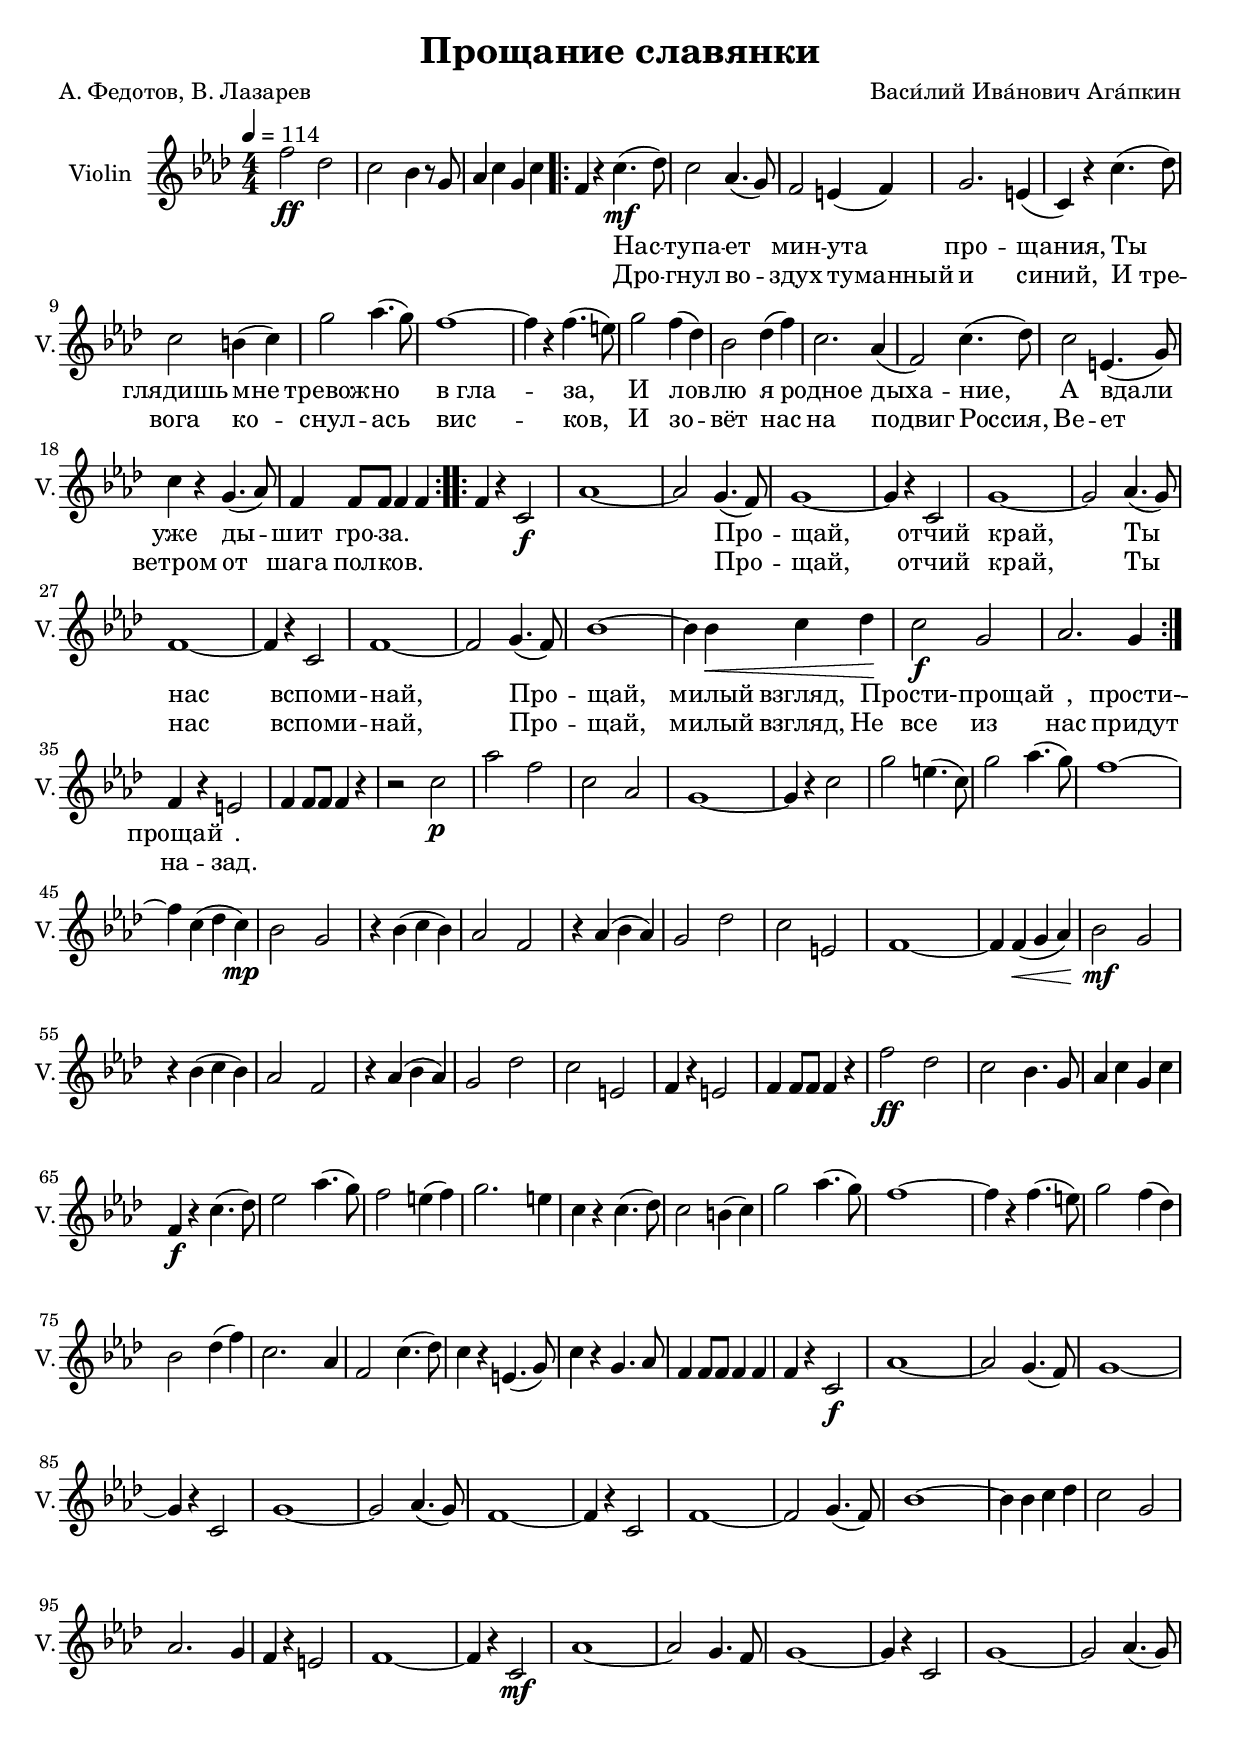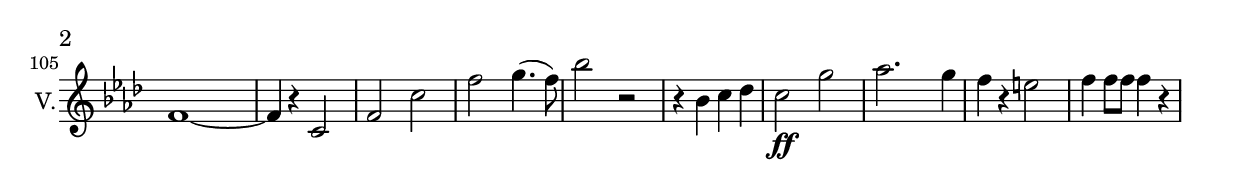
\version "2.24.0"
\language "english"
\header {
	title = "Прощание славянки"
	composer = "Васи́лий Ива́нович Ага́пкин"
	poet = "А. Федотов, В. Лазарев"
}

violin = \fixed c' {
	\tempo 4 = 114
	\numericTimeSignature
	\time 4/4
	\override Accidental.hide-tied-accidental-after-break = ##t
	\key f \minor
	\clef treble

	f'2\ff df'       | c'2 bf4 r8 g8 | af4 c' g c' |
	\repeat volta 2 {
	 f   r c'4.(\mf df'8) |
	c'2 af4.( g8) | f2  e4( f)    | g2.      e4(| c)  r c'4.( df'8) |
	c'2 b4(   c') | g'2 af'4.(g'8)| f'1~        | f'4 r f'4.( e'8)  |
	g'2 f'4( df') | bf2   df'4(f')| c'2.    af4(| f2)   c'4.( df'8) |
	c'2 e4.(  g8) | c'4 r g4.(af8)| f4 8 8 4 4  |
	}
	 \repeat volta 2 {
	                 4 r4     c2\f  | af1~        | 2      g4.(   f8) |
	g1~            | 4 r4     c2    | g1~         | 2     af4.(   g8) |
	f1~            | 4 r4     c2    | f1~         | 2      g4.(   f8) |
	bf1~           | 4  4\<   c' df'\!  | c'2\f    g2   | af2.       g4     |}
	f4 r e2        | f4 8 8 4 r4    | r2     c'2\p| af'    f'         |
	c'     af      | g1~            | 4 r4   c'2  | g'2   e'4.(   c'8)|
	g'2 af'4.( g'8)| f'1~           | 4 c'(df' c')\mp| bf2    g2         |
	r4   bf( c' bf)| af2    f       | r4 af(bf af)| g2     df'        |
	c'     e       | f1~            | 4  4(\< g af) | bf2\mf\!    g          |
	r4   bf( c' bf)| af2    f       | r4 af(bf af)| g2     df'        |
	c'     e       | f4  r e2       | f4 8 8 4 r4 | f'2\ff    df'     |
	c'     bf4. g8 | af4  c' g   c' | f\f  r c'4.(df'8)| ef'2 af'4.(g'8)|
	f'2 e'4( f')   | g'2.      e'4  | c' r c'4.(df'8)| c'2  b4( c')|
	g'2    af'4.( g'8)|

	f'1~           | f'4 r f'4.( e'8)  |
	g'2   f'4( df')| bf2   df'4(f')| c'2.    af4 | f2    c'4.( df'8) |
	c'4 r4 e4.( g8)| c'4 r  g4. af8| f4 8 8 4 4  |
	4 r4     c2\f  | af1~        | 2      g4.(   f8) |
	g1~            | 4 r4     c2    | g1~          | 2     af4.(   g8) |
	f1~            | 4 r4     c2    | f1~          | 2      g4.(   f8) |
	bf1~           | 4  4   c' df'  | c'2    g2    | af2.       g4     |
	f4 r e2        | f1~            | 4  r4 c2\mf  | af1~              |
	2   g4.   f8   | g1~            | 4  r4 c2     | g1~               |
	g2  af4.( g8)  | f1~            | 4  r4 c2     | f      c'         |
	f'  g'4.( f'8) | bf'2   r2      | r4 bf4 c' df'| c'2\ff g'         |
	af'2.   g'4    | f'4 r  e'2     | f'4 8 8 4 r4 |
}

lyrics_fedotov = \lyricmode {
	_ _ _ _ _ _ _ _ _
	<<
	{ _ Этот
	марш не смол -- кал на перронах,
	Когда враг зас -- лонял гори -- зонт.
	И лов -- лю я родное дыха -- ние,
	А вдали уже ды -- шит гро -- за.
	\repeat unfold 4 { \skip 1 }
	}
	\new Lyrics {
		\set associatedVoice = "violin"
		_ Дро -- гнул во -- здух туманный и синий,
		И_тре -- вога ко -- снул -- ась вис -- ков,
		И зо -- вёт нас на подвиг Россия,
		Ве -- ет ветром от шага пол -- ков.
		\repeat unfold 4 { \skip 1 }
	}
	>>
}
lyrics_lazarev = \lyricmode {
	_ _ _ _ _ _ _ _ _
	<<
	{ _ Нас --
	тупа -- ет мин -- ута про -- щания,
	Ты глядишь мне тревож -- но в_гла -- за,
	И лов -- лю я родное дыха -- ние,
	А вдали уже ды -- шит гро -- за.
	\repeat unfold 4 { \skip 1 }
	_ Про -- щай, отчий край,
	Ты нас вспоми -- най,
	Про -- щай, милый взгляд,
	Прости-прощай _ _ _, прости- -- прощай _. }
	\new Lyrics = "lazarev2" \with { alignBelowContext = "lazarev" } {
		\set associatedVoice = "violin"
		_ Дро -- гнул во -- здух туманный и синий,
		И_тре -- вога ко -- снул -- ась вис -- ков,
		И зо -- вёт нас на подвиг Россия,
		Ве -- ет ветром от шага пол -- ков.
		\repeat unfold 4 { \skip 1 }
		_ Про -- щай, отчий край,
		Ты нас вспоми -- най,
		Про -- щай, милый взгляд,
		Не все из нас придут на -- зад.
	}
	>>
	\repeat unfold 2 { \skip 2 }
}
\score {
	\midi {
		\context {
			\Score
			midiChannelMapping = #'instrument
		}
	}
	\layout {
		\context {
			\Score
			proportionalNotationDuration = #(ly:make-moment 1/2)
			\override SpacingSpanner.uniform-stretching = ##t
			\override SpacingSpanner.strict-grace-spacing = ##t
		}
	}
	<<
	\new Staff \with {
		instrumentName = "Violin"
		shortInstrumentName = "V."
		midiInstrument = "violin"
	}
		<<
		\new Voice = "violin" {
			\violin
		}
		>>
	\new Lyrics = "lazarev" \lyricsto "violin" {
		<<
		\lyrics_lazarev
		>>
	}
	>>
}
